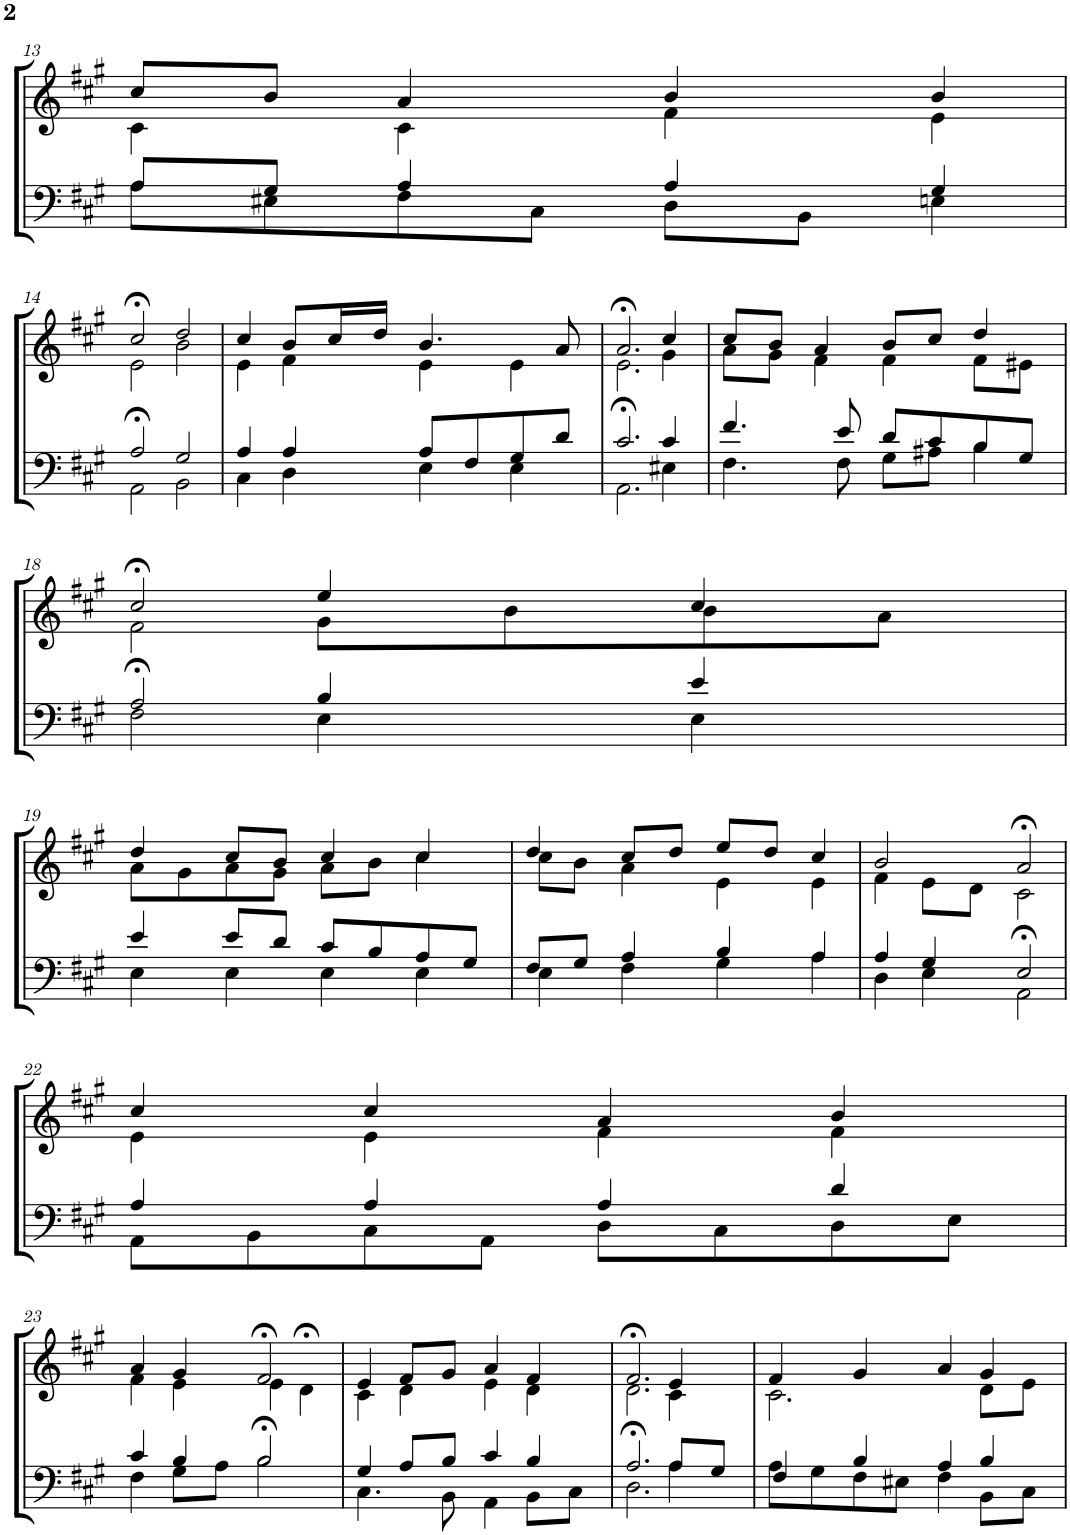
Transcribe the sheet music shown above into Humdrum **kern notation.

**kern	**kern
*part2	*part1
*staff2	*staff1
*I"Tenor/Baß	*I"Sopran/Alt
!!LO:PB:g=z
*clefF4	*clefG2
*k[f#c#g#]	*k[f#c#g#]
*M4/4	*M4/4
=13	=13
*^	*^
8A/L	8A\L	8cc#/L	4c#\
8G#/J	8E#X\	8b/J	.
4A/	8F#\	4a/	4c#\
.	8C#\J	.	.
4A/	8D\L	4b/	4f#\
.	8BB\J	.	.
4G#/	4En\	4b/	4e\
!!LO:LB:g=z	!!
=14	=14	=14	=14
2A/	2AA>\	2cc#>/	2e\
2G#/	2BB\	2dd/	2b\
=15	=15	=15	=15
4A/	4C#\	4cc#/	4e\
4A/	4D\	8b/L	4f#\
.	.	16cc#/L	.
.	.	16dd/JJ	.
8A/L	4E\	4.b/	4e\
8F#/	.	.	.
8G#/	4E\	.	4e\
8d/J	.	8a/	.
=16	=16	=16	=16
2.c#/	2.AA>\	2.a>/	2.e\
4c#/	4E#X\	4cc#/	4g#\
=17	=17	=17	=17
4.f#/	4.F#\	8cc#/L	8a\L
.	.	8b/J	8g#\J
.	.	4a/	4f#\
8e/	8F#\	.	.
8d/L	8G#\L	8b/L	4f#\
8c#/	8A#X\J	8cc#/J	.
8B/	4B\	4dd/	8f#\L
8G#/J	.	.	8e#X\J
!!LO:LB:g=z	!!
=18	=18	=18	=18
2A/	2F#>\	2cc#>/	2f#\
4B/	4E\	4ee/	8g#\L
.	.	.	8b\
4e/	4E\	4cc#/	8b\
.	.	.	8a\J
!!LO:LB:g=z	!!
=19	=19	=19	=19
4e/	4E\	4dd/	8a\L
.	.	.	8g#\
8e/L	4E\	8cc#/L	8a\
8d/J	.	8b/J	8g#\J
8c#/L	4E\	4cc#/	8a\L
8B/	.	.	8b\J
8A/	4E\	4cc#/	4cc#\
8G#/J	.	.	.
=20	=20	=20	=20
8F#/L	4E\	4dd/	8cc#\L
8G#/J	.	.	8b\J
4A/	4F#\	8cc#/L	4a\
.	.	8dd/J	.
4B/	4G#\	8ee/L	4e\
.	.	8dd/J	.
4A/	4A\	4cc#/	4e\
=21	=21	=21	=21
4A/	4D\	2b/	4f#\
4G#/	4E\	.	8e\L
.	.	.	8d\J
2E/	2AA>\	2a>/	2c#\
!!LO:LB:g=z	!!
=22	=22	=22	=22
4A/	8AA\L	4cc#/	4e\
.	8BB\	.	.
4A/	8C#\	4cc#/	4e\
.	8AA\J	.	.
4A/	8D\L	4a/	4f#\
.	8C#\	.	.
4d/	8D\	4b/	4f#\
.	8E\J	.	.
!!LO:LB:g=z	!!
=23	=23	=23	=23
4c#/	4F#\	4a/	4f#\
4B/	8G#\L	4g#/	4e\
.	8A\J	.	.
2B/	2B>\	2f#>/	4e\
.	.	.	4d>\
=24	=24	=24	=24
4G#/	4.C#\	4e/	4c#\
8A/L	.	8f#/L	4d\
8B/J	8BB\	8g#/J	.
4c#/	4AA\	4a/	4e\
4B/	8BB\L	4f#/	4d\
.	8C#\J	.	.
=25	=25	=25	=25
2.A/	2.D>\	2.f#>/	2.d\
8A/L	4A\	4e/	4c#\
8G#/J	.	.	.
=26	=26	=26	=26
4F#/	8A\L	4f#/	2.c#\
.	8G#\	.	.
4B/	8F#\	4g#/	.
.	8E#X\J	.	.
4A/	4F#\	4a/	.
4B/	8BB\L	4g#/	8d\L
.	8C#\J	.	8e\J
*v	*v	*	*
*	*v	*v
=	=
*-	*-
